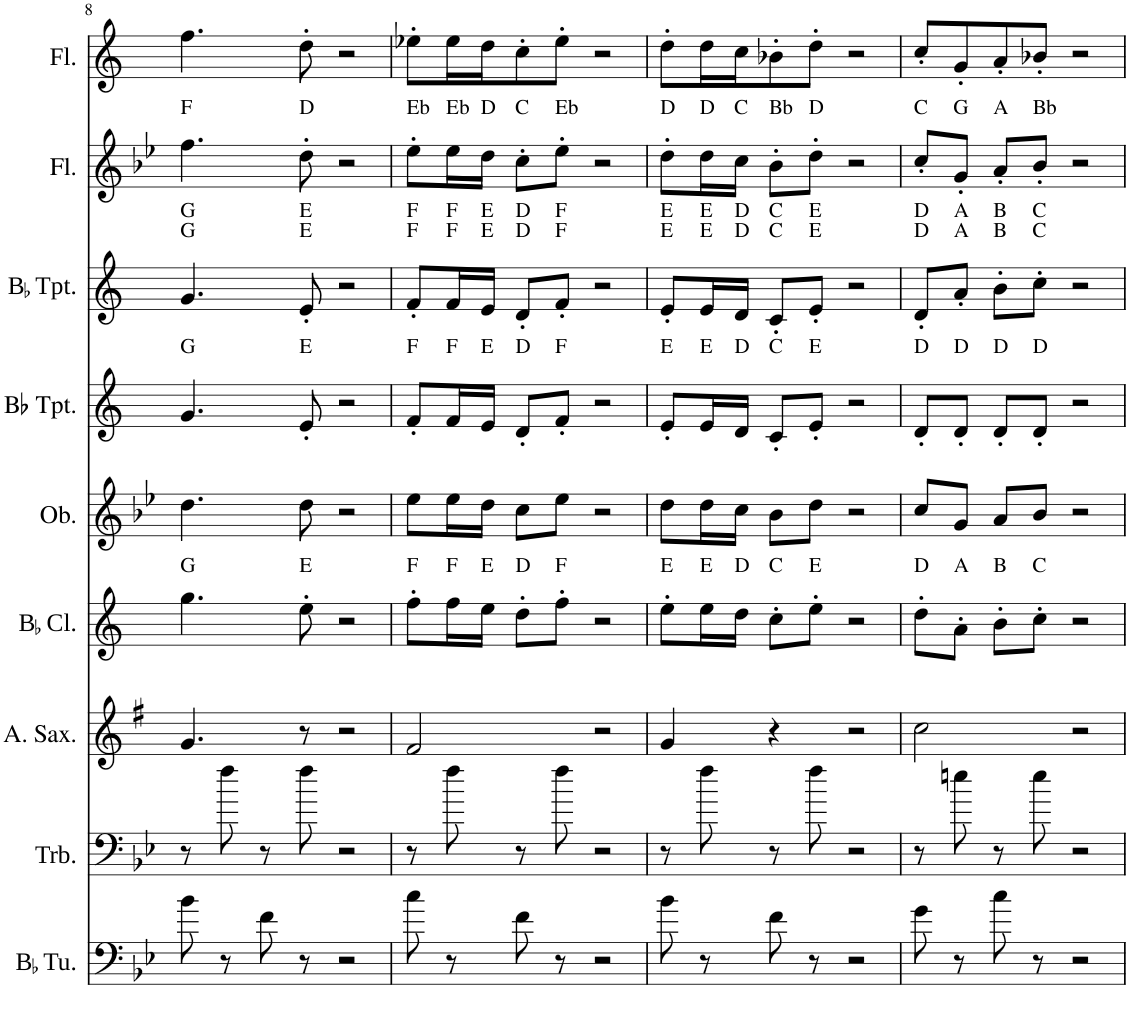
**kern	**kern	**kern	**kern	**kern	**kern	**kern	**kern	**kern
*part9	*part8	*part7	*part6	*part5	*part4	*part3	*part2	*part1
*staff9	*staff8	*staff7	*staff6	*staff5	*staff4	*staff3	*staff2	*staff1
*I"BaccidentalFlat Tuba	*I"Trombone	*I"Alto Saxophone	*I"BaccidentalFlat Clarinet	*I"Oboe	*I"Bb Trumpet	*I"BaccidentalFlat Trumpet	*I"Flute	*I"Flute
*I'BaccidentalFlat Tu.	*I'Trb.	*I'A. Sax.	*I'BaccidentalFlat Cl.	*I'Ob.	*I'Bb Tpt.	*I'BaccidentalFlat Tpt.	*I'Fl.	*I'Fl.
!!LO:PB:g=z
*clefF4	*clefF4	*clefG2	*clefG2	*clefG2	*clefG2	*clefG2	*clefG2	*clefG2
*	*	*Trd5c9	*Trd1c2	*	*Trd1c2	*Trd1c2	*	*
*k[b-e-]	*k[b-e-]	*k[f#]	*k[]	*k[b-e-]	*k[]	*k[]	*k[b-e-]	*k[]
*M2/4	*M2/4	*M2/4	*M2/4	*M2/4	*M2/4	*M2/4	*M2/4	*
=8	=8	=8	=8	=8	=8	=8	=8	=8
!	!	!	!	!	!	!	!LO:TX:a:t=F	!
!	!	!	!	!	!	!LO:TX:a:t=G	!	!
!	!	!	!	!	!	!LO:TX:a:t=G	!	!
!	!	!	!	!	!LO:TX:a:t=G	!	!	!
!	!	!	!LO:TX:a:t=G	!	!	!	!	!
8b-\	8r	4.g/	4.gg\	4.dd\	4.g/	4.g/	4.ff\	4.ff\
8r	8ff\	.	.	.	.	.	.	.
8f\	8r	.	.	.	.	.	.	.
!	!	!	!	!	!	!	!LO:TX:a:t=D	!
!	!	!	!	!	!	!LO:TX:a:t=E	!	!
!	!	!	!	!	!	!LO:TX:a:t=E	!	!
!	!	!	!	!	!LO:TX:a:t=E	!	!	!
!	!	!	!LO:TX:a:t=E	!	!	!	!	!
8r	8ff\	8r	8ee'\	8dd\	8e'/	8e'/	8dd'\	8dd'\
2r	2r	2r	2r	2r	2r	2r	2r	2r
=9	=9	=9	=9	=9	=9	=9	=9	=9
!	!	!	!	!	!	!	!LO:TX:a:t=Eb	!
!	!	!	!	!	!	!LO:TX:a:t=F	!	!
!	!	!	!	!	!	!LO:TX:a:t=F	!	!
!	!	!	!	!	!LO:TX:a:t=F	!	!	!
!	!	!	!LO:TX:a:t=F	!	!	!	!	!
8cc\	8r	2f#/	8ff'\L	8ee-\L	8f'/L	8f'/L	8ee-'\L	8ee-X'\L
!	!	!	!	!	!	!	!LO:TX:a:t=Eb	!
!	!	!	!	!	!	!LO:TX:a:t=F	!	!
!	!	!	!	!	!	!LO:TX:a:t=F	!	!
!	!	!	!	!	!LO:TX:a:t=F	!	!	!
!	!	!	!LO:TX:a:t=F	!	!	!	!	!
8r	8ff\	.	16ff\L	16ee-\L	16f/L	16f/L	16ee-\L	16ee-\L
!	!	!	!	!	!	!	!LO:TX:a:t=D	!
!	!	!	!	!	!	!LO:TX:a:t=E	!	!
!	!	!	!	!	!	!LO:TX:a:t=E	!	!
!	!	!	!	!	!LO:TX:a:t=E	!	!	!
!	!	!	!LO:TX:a:t=E	!	!	!	!	!
.	.	.	16ee\JJ	16dd\JJ	16e/JJ	16e/JJ	16dd\JJ	16dd\J
!	!	!	!	!	!	!	!LO:TX:a:t=C	!
!	!	!	!	!	!	!LO:TX:a:t=D	!	!
!	!	!	!	!	!	!LO:TX:a:t=D	!	!
!	!	!	!	!	!LO:TX:a:t=D	!	!	!
!	!	!	!LO:TX:a:t=D	!	!	!	!	!
8f\	8r	.	8dd'\L	8cc\L	8d'/L	8d'/L	8cc'\L	8cc'\
!	!	!	!	!	!	!	!LO:TX:a:t=Eb	!
!	!	!	!	!	!	!LO:TX:a:t=F	!	!
!	!	!	!	!	!	!LO:TX:a:t=F	!	!
!	!	!	!	!	!LO:TX:a:t=F	!	!	!
!	!	!	!LO:TX:a:t=F	!	!	!	!	!
8r	8ff\	.	8ff'\J	8ee-\J	8f'/J	8f'/J	8ee-'\J	8ee-'\J
2r	2r	2r	2r	2r	2r	2r	2r	2r
=10	=10	=10	=10	=10	=10	=10	=10	=10
!	!	!	!	!	!	!	!LO:TX:a:t=D	!
!	!	!	!	!	!	!LO:TX:a:t=E	!	!
!	!	!	!	!	!	!LO:TX:a:t=E	!	!
!	!	!	!	!	!LO:TX:a:t=E	!	!	!
!	!	!	!LO:TX:a:t=E	!	!	!	!	!
8b-\	8r	4g/	8ee'\L	8dd\L	8e'/L	8e'/L	8dd'\L	8dd'\L
!	!	!	!	!	!	!	!LO:TX:a:t=D	!
!	!	!	!	!	!	!LO:TX:a:t=E	!	!
!	!	!	!	!	!	!LO:TX:a:t=E	!	!
!	!	!	!	!	!LO:TX:a:t=E	!	!	!
!	!	!	!LO:TX:a:t=E	!	!	!	!	!
8r	8ff\	.	16ee\L	16dd\L	16e/L	16e/L	16dd\L	16dd\L
!	!	!	!	!	!	!	!LO:TX:a:t=C	!
!	!	!	!	!	!	!LO:TX:a:t=D	!	!
!	!	!	!	!	!	!LO:TX:a:t=D	!	!
!	!	!	!	!	!LO:TX:a:t=D	!	!	!
!	!	!	!LO:TX:a:t=D	!	!	!	!	!
.	.	.	16dd\JJ	16cc\JJ	16d/JJ	16d/JJ	16cc\JJ	16cc\J
!	!	!	!	!	!	!	!LO:TX:a:t=Bb	!
!	!	!	!	!	!	!LO:TX:a:t=C	!	!
!	!	!	!	!	!	!LO:TX:a:t=C	!	!
!	!	!	!	!	!LO:TX:a:t=C	!	!	!
!	!	!	!LO:TX:a:t=C	!	!	!	!	!
8f\	8r	4r	8cc'\L	8b-\L	8c'/L	8c'/L	8b-'\L	8b-X'\
!	!	!	!	!	!	!	!LO:TX:a:t=D	!
!	!	!	!	!	!	!LO:TX:a:t=E	!	!
!	!	!	!	!	!	!LO:TX:a:t=E	!	!
!	!	!	!	!	!LO:TX:a:t=E	!	!	!
!	!	!	!LO:TX:a:t=E	!	!	!	!	!
8r	8ff\	.	8ee'\J	8dd\J	8e'/J	8e'/J	8dd'\J	8dd'\J
2r	2r	2r	2r	2r	2r	2r	2r	2r
=11	=11	=11	=11	=11	=11	=11	=11	=11
!	!	!	!	!	!	!	!LO:TX:a:t=C	!
!	!	!	!	!	!	!LO:TX:a:t=D	!	!
!	!	!	!	!	!	!LO:TX:a:t=D	!	!
!	!	!	!	!	!LO:TX:a:t=D	!	!	!
!	!	!	!LO:TX:a:t=D	!	!	!	!	!
8g\	8r	2cc\	8dd'\L	8cc/L	8d'/L	8d'/L	8cc'/L	8cc'/L
!	!	!	!	!	!	!	!LO:TX:a:t=G	!
!	!	!	!	!	!	!LO:TX:a:t=A	!	!
!	!	!	!	!	!	!LO:TX:a:t=A	!	!
!	!	!	!	!	!LO:TX:a:t=D	!	!	!
!	!	!	!LO:TX:a:t=A	!	!	!	!	!
8r	8een\	.	8a'\J	8g/J	8d'/J	8a'/J	8g'/J	8g'/
!	!	!	!	!	!	!	!LO:TX:a:t=A	!
!	!	!	!	!	!	!LO:TX:a:t=B	!	!
!	!	!	!	!	!	!LO:TX:a:t=B	!	!
!	!	!	!	!	!LO:TX:a:t=D	!	!	!
!	!	!	!LO:TX:a:t=B	!	!	!	!	!
8cc\	8r	.	8b'\L	8a/L	8d'/L	8b'\L	8a'/L	8a'/
!	!	!	!	!	!	!	!LO:TX:a:t=Bb	!
!	!	!	!	!	!	!LO:TX:a:t=C	!	!
!	!	!	!	!	!	!LO:TX:a:t=C	!	!
!	!	!	!	!	!LO:TX:a:t=D	!	!	!
!	!	!	!LO:TX:a:t=C	!	!	!	!	!
8r	8ee\	.	8cc'\J	8b-/J	8d'/J	8cc'\J	8b-'/J	8b-X'/J
2r	2r	2r	2r	2r	2r	2r	2r	2r
=	=	=	=	=	=	=	=	=
*-	*-	*-	*-	*-	*-	*-	*-	*-
